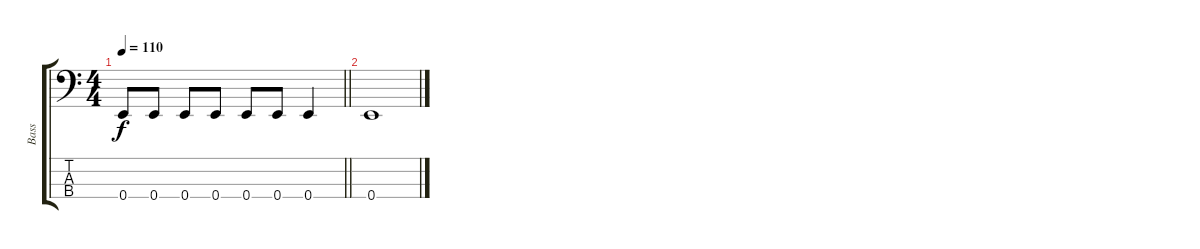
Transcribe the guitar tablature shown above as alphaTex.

\track ("Bass" "Bass") {instrument electricbassfinger}
\staff {score tabs}
\tuning (G2 D2 A1 E1) {hide}
\ts (4 4)
\tempo 110
\clef f4
\barLineRight lightlight
\ks c
0.4.8{dy f} 0.4.8{volume 9} 0.4.8 0.4.8 0.4.8 0.4.8 0.4.4 |
0.4.1
